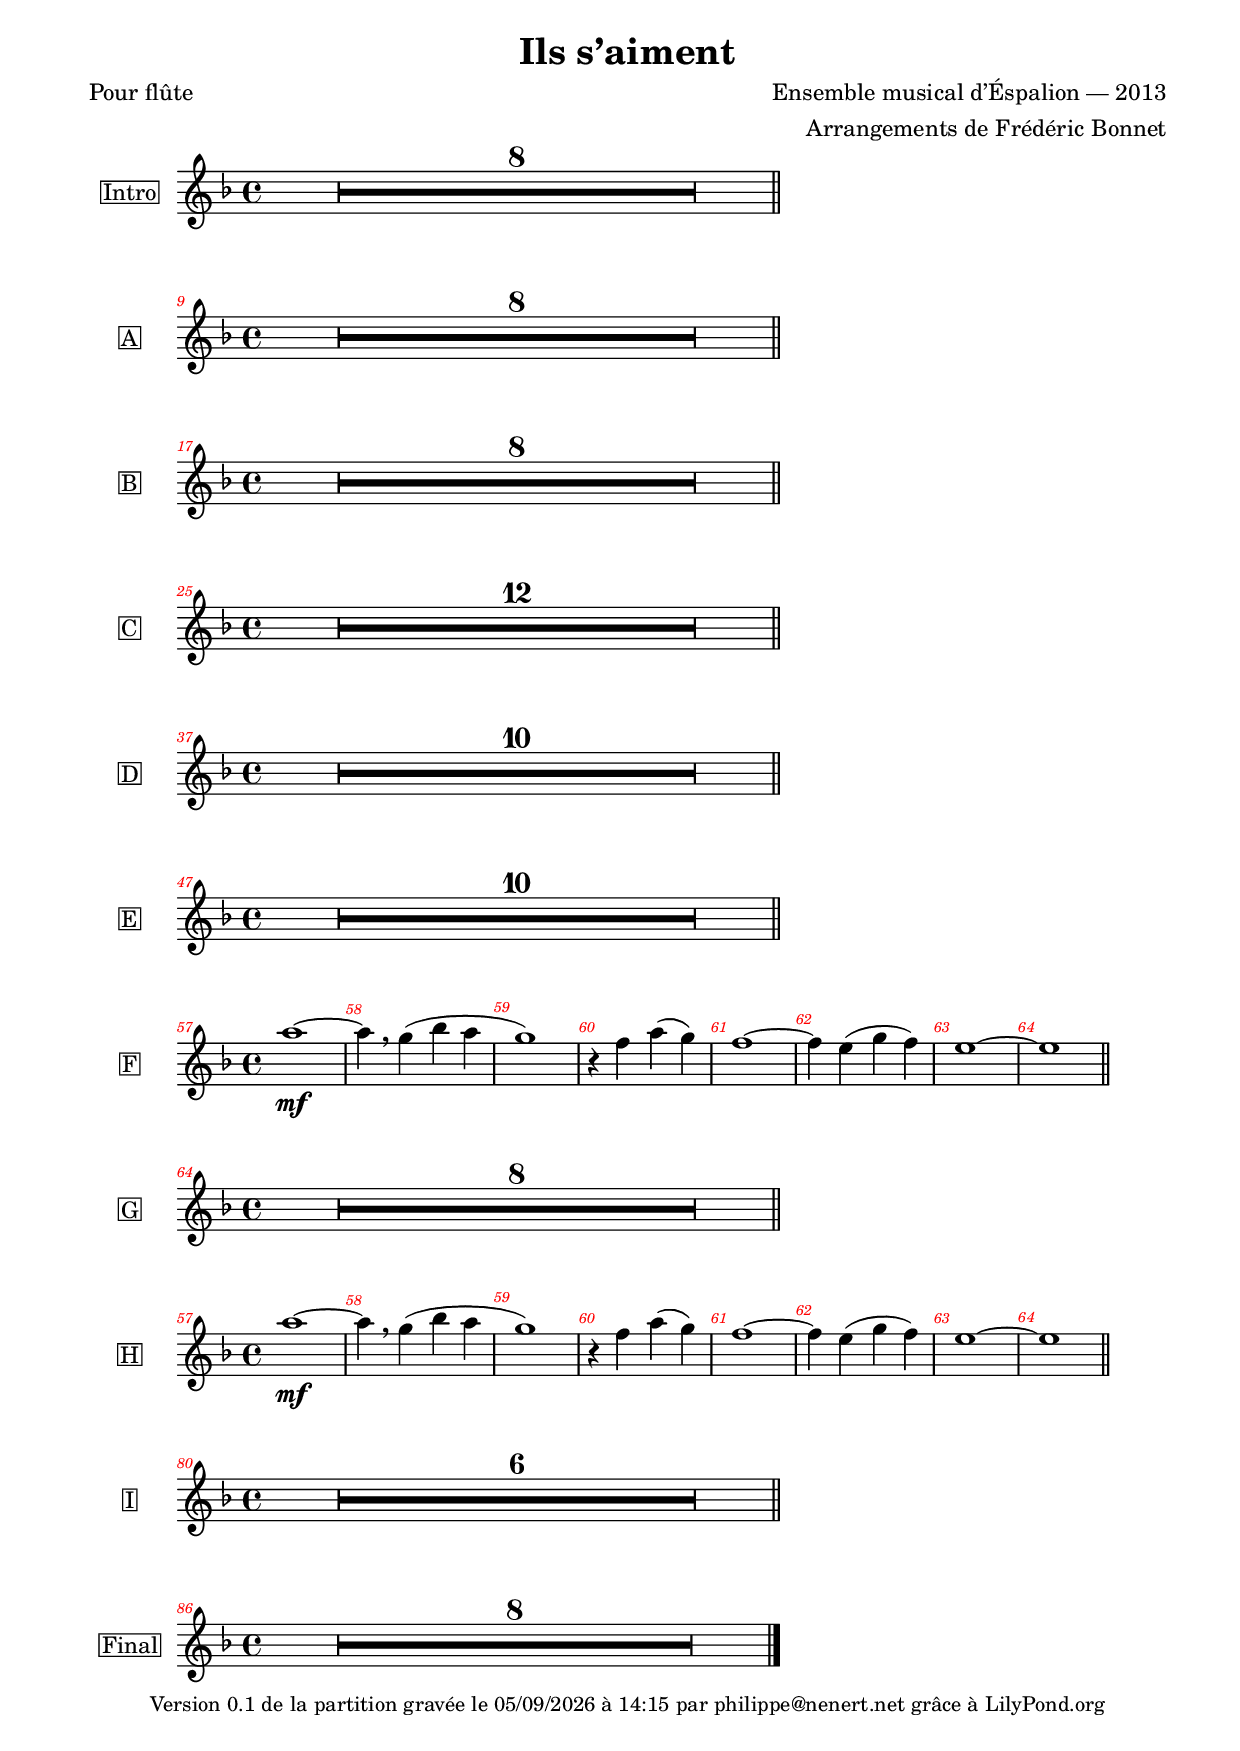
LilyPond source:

\version "2.17.26"

setPOET		= "Pour flûte"
setREVISION	= "0.1"

\version "2.17.26"
%les information liées à l'entête et au papier
#(define	minSYSTEMSperPAGE	1)
% permet de remettre la taille à 1 pour le debug de l'écriture, à mettre en commentaire pour la partition finale
#(define taille	1)
% la taille des portées
% #(define staffsize 20)
staffSIZE	= 20

\language "italiano"

\paper {
%  first-page-number	= #2    % Afin d'avoir la reliure du “bon” côté !
  print-page-number	= ##f

  binding-offset	= 0.25\cm % Marge de reliure
  inner-margin		= 1.25\cm % Marge intérieur
  outer-margin		= 1.25\cm % Marge extérieur
  two-sided		= ##t

  %oddHeaderMarkup	= ##t
  %evenHeaderMarkup	= ##t

  %last-bottom-spacing	#'basic-distance  = #10
  %markup-system-spacing	#'basic-distance  = #17
  %min-systems-per-page	= #minSYSTEMSperPAGE
  ragged-bottom		= ##t % Met l'ensemble des portées vers le haut
  %score-system-spacing	#'basic-distance  = #20
  %system-system-spacing	#'basic-distance  = #15
  %top-system-spacing	#'basic-distance  = #10 
}

\include "../all/bgcolor.ly"

%La couleur que nous voulons pour mettre en valeur le texte de mon pupitre
#(define couleur  red)

% La variable de taille des portées
#(define taille -2)


\header{
	% Les champs suivants sont centrés
	%dedication	= "dedication"
	title		= "Ils s’aiment"
	%subtitle	= ""
	%subsubtitle	= "subsubtitle"
	% instrument	= "Partie pour trompette en sib"

	% Les champs suivants sont alignés sur le bord gauche
	poet		= \setPOET
	% meter		= "2013"

	% Les champs suivants sont alignés sur le bord droit
	composer	= "Ensemble musical d’Éspalion — 2013"
	arranger	= "Arrangements de Frédéric Bonnet"

	revision	= \setREVISION
	\include "../all/tagline.ly"
}


setKEY		= fa
setMM		= \major
setBAR		= "||"
setTIME		= 4/4

titrePORTEE	= \markup 	{ \box Intro }
barNUMBER	= 1
laMUSIQUE	= { R1*8 }
musicALL 	= \relative do	{ \include "../all/score_barnumber.ly"
\set Score.currentBarNumber = \barNUMBER
\key	\setKEY	\setMM
\time	\setTIME
\bar 	""
\laMUSIQUE
\bar	\setBAR
 }
\score {			  \new Staff
	\with {
		instrumentName		= \titrePORTEE
	}
	\musicALL
	\layout {
		layout-set-staff-size 	= \staffSIZE
		\context { 
			\Score proportionalNotationDuration = #(ly:make-moment 1/20) 
		}
	}
 }

titrePORTEE	= \markup 	{ \box A }
barNUMBER	= 9
laMUSIQUE	= { R1*8 }
musicALL 	= \relative do	{ \include "../all/score_barnumber.ly"
\set Score.currentBarNumber = \barNUMBER
\key	\setKEY	\setMM
\time	\setTIME
\bar 	""
\laMUSIQUE
\bar	\setBAR
 }
\score {			  \new Staff
	\with {
		instrumentName		= \titrePORTEE
	}
	\musicALL
	\layout {
		layout-set-staff-size 	= \staffSIZE
		\context { 
			\Score proportionalNotationDuration = #(ly:make-moment 1/20) 
		}
	}
 }

titrePORTEE	= \markup 	{ \box B }
barNUMBER	= 17
laMUSIQUE	= { R1*8 }
musicALL 	= \relative do	{ \include "../all/score_barnumber.ly"
\set Score.currentBarNumber = \barNUMBER
\key	\setKEY	\setMM
\time	\setTIME
\bar 	""
\laMUSIQUE
\bar	\setBAR
 }
\score {			  \new Staff
	\with {
		instrumentName		= \titrePORTEE
	}
	\musicALL
	\layout {
		layout-set-staff-size 	= \staffSIZE
		\context { 
			\Score proportionalNotationDuration = #(ly:make-moment 1/20) 
		}
	}
 }

titrePORTEE	= \markup 	{ \box C }
barNUMBER	= 25
laMUSIQUE	= { R1*12 }
musicALL 	= \relative do	{ \include "../all/score_barnumber.ly"
\set Score.currentBarNumber = \barNUMBER
\key	\setKEY	\setMM
\time	\setTIME
\bar 	""
\laMUSIQUE
\bar	\setBAR
 }
\score {			  \new Staff
	\with {
		instrumentName		= \titrePORTEE
	}
	\musicALL
	\layout {
		layout-set-staff-size 	= \staffSIZE
		\context { 
			\Score proportionalNotationDuration = #(ly:make-moment 1/20) 
		}
	}
 }

titrePORTEE	= \markup 	{ \box D }
barNUMBER	= 37
laMUSIQUE	= { R1*10 }
musicALL 	= \relative do	{ \include "../all/score_barnumber.ly"
\set Score.currentBarNumber = \barNUMBER
\key	\setKEY	\setMM
\time	\setTIME
\bar 	""
\laMUSIQUE
\bar	\setBAR
 }
\score {			  \new Staff
	\with {
		instrumentName		= \titrePORTEE
	}
	\musicALL
	\layout {
		layout-set-staff-size 	= \staffSIZE
		\context { 
			\Score proportionalNotationDuration = #(ly:make-moment 1/20) 
		}
	}
 }

titrePORTEE	= \markup 	{ \box E }
barNUMBER	= 47
laMUSIQUE	= { R1*10 }
musicALL 	= \relative do	{ \include "../all/score_barnumber.ly"
\set Score.currentBarNumber = \barNUMBER
\key	\setKEY	\setMM
\time	\setTIME
\bar 	""
\laMUSIQUE
\bar	\setBAR
 }
\score {			  \new Staff
	\with {
		instrumentName		= \titrePORTEE
	}
	\musicALL
	\layout {
		layout-set-staff-size 	= \staffSIZE
		\context { 
			\Score proportionalNotationDuration = #(ly:make-moment 1/20) 
		}
	}
 }

musicF	= \relative do''' {
	\include "../all/score_barnumber.ly"
	\set Score.currentBarNumber = 57
	\key	\setKEY	\setMM
	\time	\setTIME
	\bar 	""
	la1~\mf
	|la4\breathe	sol(	sib	la
	|sol1)
	|r4	fa	la(	sol)
	|fa1~
	|fa4	mi(	sol	fa)	
	|mi1~
	|mi1
	\bar	\setBAR
}
titrePORTEE	= \markup { \box F }
musicALL 	= \musicF
\score {			  \new Staff
	\with {
		instrumentName		= \titrePORTEE
	}
	\musicALL
	\layout {
		layout-set-staff-size 	= \staffSIZE
	}
 }

titrePORTEE	= \markup 	{ \box G }
barNUMBER	= 64
laMUSIQUE	= { R1*8 }
musicALL 	= \relative do	{ \include "../all/score_barnumber.ly"
\set Score.currentBarNumber = \barNUMBER
\key	\setKEY	\setMM
\time	\setTIME
\bar 	""
\laMUSIQUE
\bar	\setBAR
 }
\score {			  \new Staff
	\with {
		instrumentName		= \titrePORTEE
	}
	\musicALL
	\layout {
		layout-set-staff-size 	= \staffSIZE
		\context { 
			\Score proportionalNotationDuration = #(ly:make-moment 1/20) 
		}
	}
 }

titrePORTEE	= \markup { \box H }
musicALL 	= \musicF
\score {			  \new Staff
	\with {
		instrumentName		= \titrePORTEE
	}
	\musicALL
	\layout {
		layout-set-staff-size 	= \staffSIZE
	}
 }

titrePORTEE	= \markup 	{ \box I }
barNUMBER	= 80
laMUSIQUE	= { R1*6 }
musicALL 	= \relative do	{ \include "../all/score_barnumber.ly"
\set Score.currentBarNumber = \barNUMBER
\key	\setKEY	\setMM
\time	\setTIME
\bar 	""
\laMUSIQUE
\bar	\setBAR
 }
\score {			  \new Staff
	\with {
		instrumentName		= \titrePORTEE
	}
	\musicALL
	\layout {
		layout-set-staff-size 	= \staffSIZE
		\context { 
			\Score proportionalNotationDuration = #(ly:make-moment 1/20) 
		}
	}
 }

titrePORTEE	= \markup 	{ \box Final }
barNUMBER	= 86
laMUSIQUE	= { R1*8 }
setBAR		= "|."
musicALL 	= \relative do	{ \include "../all/score_barnumber.ly"
\set Score.currentBarNumber = \barNUMBER
\key	\setKEY	\setMM
\time	\setTIME
\bar 	""
\laMUSIQUE
\bar	\setBAR
 }
\score {			  \new Staff
	\with {
		instrumentName		= \titrePORTEE
	}
	\musicALL
	\layout {
		layout-set-staff-size 	= \staffSIZE
		\context { 
			\Score proportionalNotationDuration = #(ly:make-moment 1/20) 
		}
	}
 }
